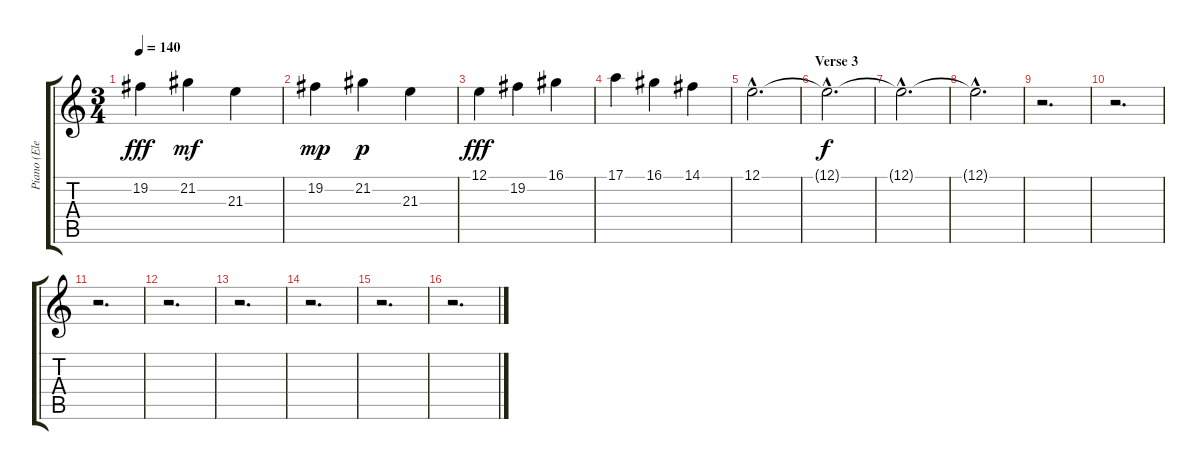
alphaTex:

\track ("Piano (Electric Grand)" "Piano (Ele") {instrument electricgrandpiano}
\staff {score tabs}
\tuning (E4 B3 G3 D3 A2 E2) {hide}
\ts (3 4)
\tempo 140
\clef g2
\ks c
19.2.4{dy fff} 21.2.4{dy mf} 21.3.4 |
19.2.4{dy mp} 21.2.4{dy p} 21.3.4 |
12.1.4{dy fff} 19.2.4 16.1.4 |
17.1.4 16.1.4 14.1.4 |
12.1{hac}.2{d} |
\section ("" "Verse 3")
12.1{hac t}.2{d dy f} |
12.1{hac t}.2{d} |
12.1{hac t}.2{d} |
r.2{d} |
r.2{d} |
r.2{d} |
r.2{d} |
r.2{d} |
r.2{d} |
r.2{d} |
r.2{d}
